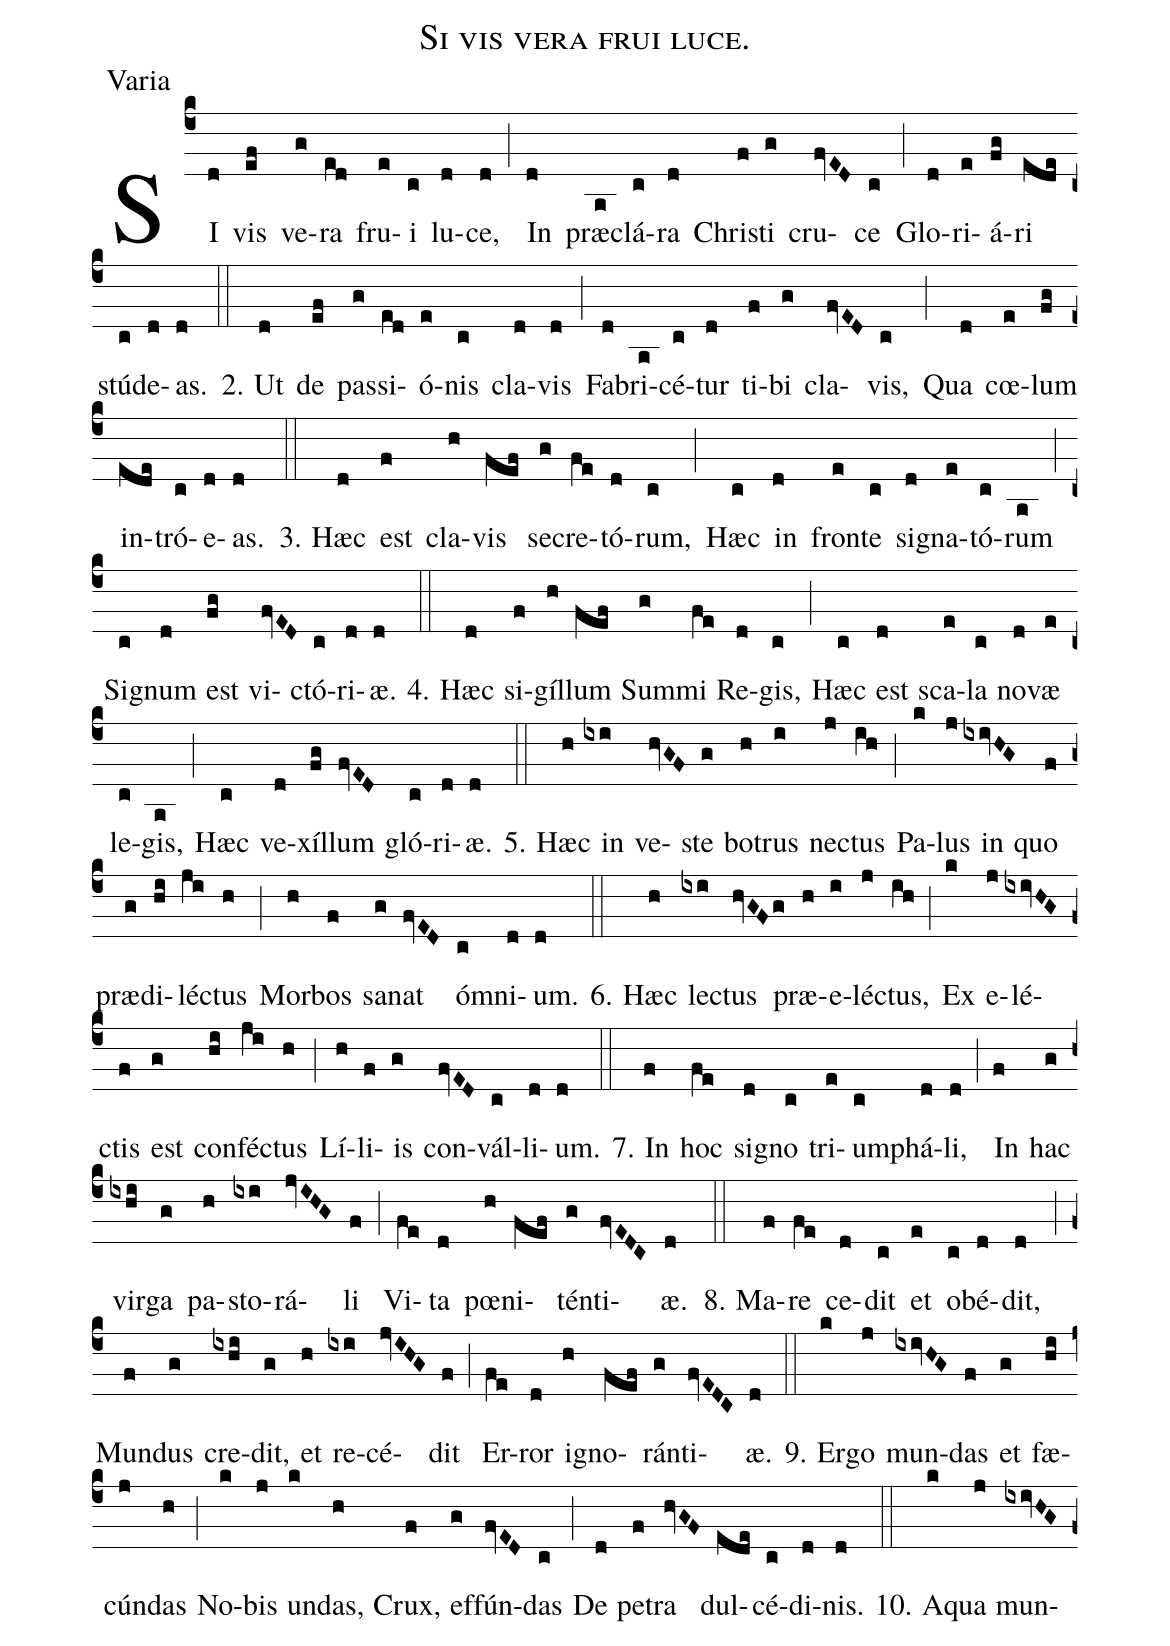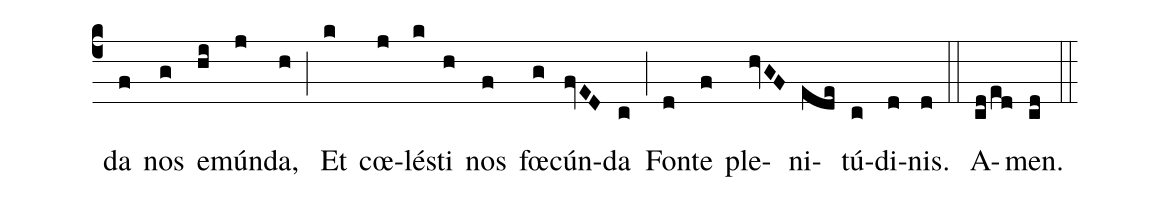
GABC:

name:Si vis vera frui luce.;
office-part:Varia;
%%
(c4)SI(d) vis(ef) ve(g)ra(ed) fru(e)i(c) lu(d)ce,(d) (;) In(d) præ(a)clá(c)ra(d) Chri(f)sti(g) cru(fvED)ce(c) (;) Glo(d)ri(e)á(fg)ri(ede) stú(c)de(d)as.(d) (::) 2. Ut(d) de(ef) pas(g)si(ed)ó(e)nis(c) cla(d)vis(d) (;) Fa(d)bri(a)cé(c)tur(d) ti(f)bi(g) cla(fvED)vis,(c) (;) Qua(d) cœ(e)lum(fg) in(ede)tró(c)e(d)as.(d) (::) 3. Hæc(d) est(f) cla(h)vis(fef) se(g)cre(fe)tó(d)rum,(c) (;) Hæc(c) in(d) fron(e)te(c) si(d)gna(e)tó(c)rum(a) (;) Si(c)gnum(d) est(fg) vi(fvED)ctó(c)ri(d)æ.(d) (::) 4. Hæc(d) si(f)gíl(h)lum(fef) Sum(g)mi(fe) Re(d)gis,(c) (;) Hæc(c) est(d) sca(e)la(c) no(d)væ(e) le(c)gis,(a) (;) Hæc(c) ve(d)xíl(fg)lum(fvED) gló(c)ri(d)æ.(d) (::) 5. Hæc(h) in(ixi) ve(hvGF)ste(g) bo(h)trus(i) ne(j)ctus(ih) (;) Pa(k)lus(j) in(ixivHG) quo(f) præ(g)di(hi)lé(ji)ctus(h) (;) Mor(h)bos(f) sa(g)nat(fvED) óm(c)ni(d)um.(d) (::) 6. Hæc(h) le(ixi)ctus(hvGFg) præ(h)e(i)lé(j)ctus,(ih) (;) Ex(k) e(j)lé(ixivHG)ctis(f) est(g) con(hi)fé(ji)ctus(h) (;) Lí(h)li(f)is(g) con(fvED)vál(c)li(d)um.(d) (::) 7. In(f) hoc(fe) si(d)gno(c) tri(e)um(c)phá(d)li,(d) (;) In(f) hac(g) vir(ixhi)ga(g) pa(h)sto(ixi)rá(jvIHG)li(f) (;) Vi(fe)ta(d) pœ(h)ni(fef)tén(g)ti(fvEDC)æ.(d) (::) 8. Ma(f)re(fe) ce(d)dit(c) et(e) o(c)bé(d)dit,(d) (;) Mun(f)dus(g) cre(ixhi)dit,(g) et(h) re(ixi)cé(jvIHG)dit(f) (;) Er(fe)ror(d) i(h)gno(fef)rán(g)ti(fvEDC)æ.(d) (::) 9. Er(k)go(j) mun(ixivHG)das(f) et(g) fæ(hi)cún(j)das(h) (;) No(k)bis(j) un(k)das,(h) Crux,(f) ef(g)fún(fvED)das(c) (;) De(d) pe(f)tra(hvGF) dul(ede)cé(c)di(d)nis.(d) (::) 10. A(k)qua(j) mun(ixivHG)da(f) nos(g) e(hi)mún(j)da,(h) (;) Et(k) cœ(j)lé(k)sti(h) nos(f) fœ(g)cún(fvED)da(c) (;) Fon(d)te(f) ple(hvGF)ni(ede)tú(c)di(d)nis.(d) (::) A(cd/ed)men.(cd) (::)
